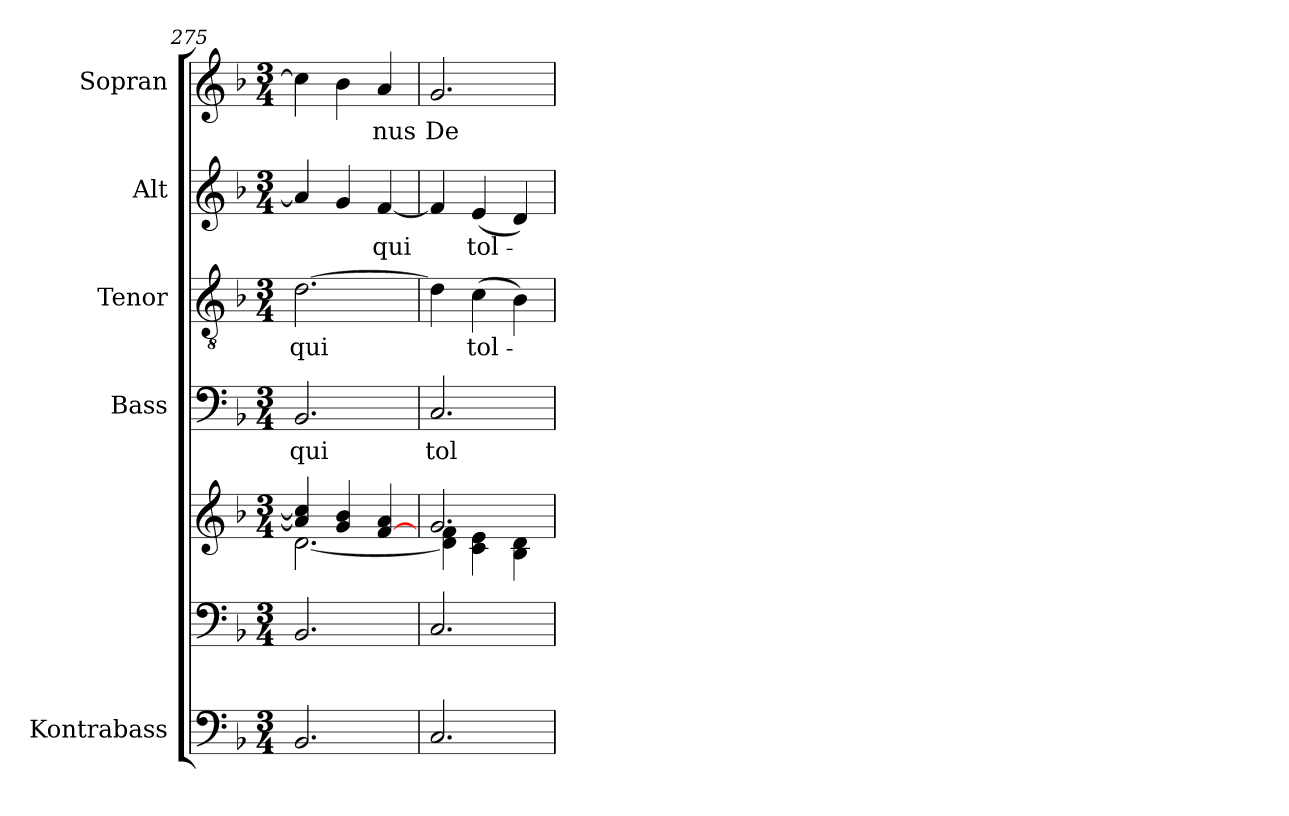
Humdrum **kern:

**kern	**kern	**kern	**kern	**text	**kern	**text	**kern	**text	**kern	**text
*part6	*part5	*part5	*part4	*part4	*part3	*part3	*part2	*part2	*part1	*part1
*staff7	*staff6	*staff5	*staff4	*staff4	*staff3	*staff3	*staff2	*staff2	*staff1	*staff1
*I"Kontrabass	*	*	*I"Bass	*	*I"Tenor	*	*I"Alt	*	*I"Sopran	*
*I'Kb.	*	*	*I'B.	*	*I'T.	*	*I'A.	*	*I'S.	*
*clefF4	*clefF4	*clefG2	*clefF4	*	*clefGv2	*	*clefG2	*	*clefG2	*
*ITrd7c12	*	*	*	*	*	*	*	*	*	*
*k[b-]	*k[b-]	*k[b-]	*k[b-]	*	*k[b-]	*	*k[b-]	*	*k[b-]	*
*F:	*F:	*F:	*F:	*	*F:	*	*F:	*	*F:	*
*M3/4	*M3/4	*M3/4	*M3/4	*	*M3/4	*	*M3/4	*	*M3/4	*
=275	=275	=275	=275	=275	=275	=275	=275	=275	=275	=275
*	*	*^	*	*	*	*	*	*	*	*
!	!	!	!	!	!LO:LY:b	!	!LO:LY:b	!	!	!	!
2.BBB-/	2.BB-/	4a/] 4cc/]	[<2.d\	2.BB-/	qui	[2.d\	qui	4a/]	.	4cc\]	.
.	.	4g/ 4b-/	.	.	.	.	.	4g/	.	4b-\	.
!	!	!	!	!	!	!	!	!	!LO:LY:b	!	!LO:LY:b
.	.	[>4f/ 4a/	.	.	.	.	.	[4f/	qui	4a/	-nus
=276	=276	=276	=276	=276	=276	=276	=276	=276	=276	=276	=276
!	!	!	!	!	!LO:LY:b	!	!	!	!	!	!LO:LY:b
2.CC/	2.C/	2.g/	4d\] 4f\	2.C/	tol-	4d\]	.	4f/]	.	2.g/	De-
!	!	!	!	!	!	!	!LO:LY:b	!	!LO:LY:b	!	!
.	.	.	4c\ 4e\	.	.	(>4c\	tol-	(<4e/	tol-	.	.
.	.	.	4B-\ 4d\	.	.	4B-\)	.	4d/)	.	.	.
*	*	*v	*v	*	*	*	*	*	*	*	*
=	=	=	=	=	=	=	=	=	=	=
*-	*-	*-	*-	*-	*-	*-	*-	*-	*-	*-
